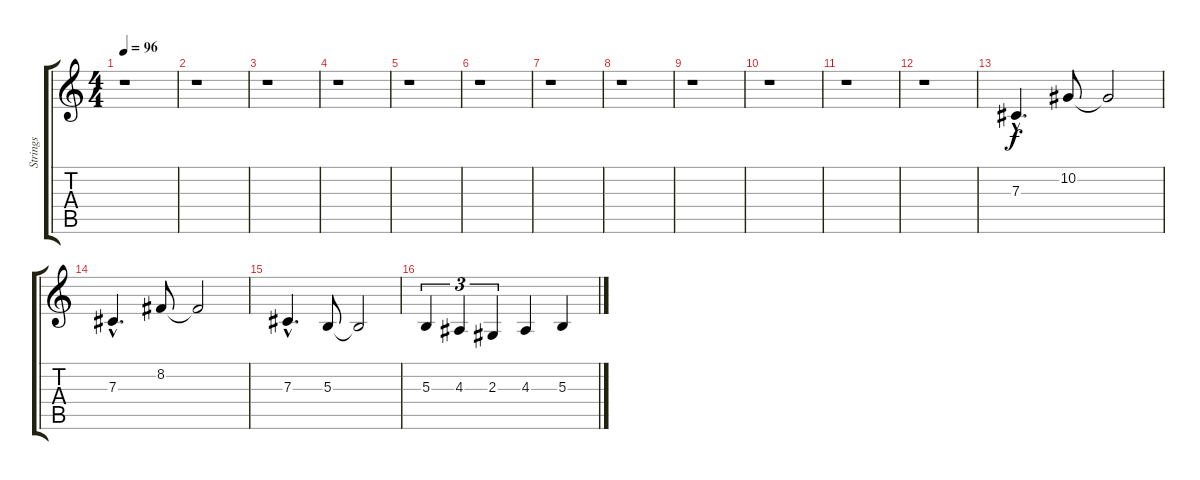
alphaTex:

\track ("Strings" "Strings") {instrument stringensemble1}
\staff {score tabs}
\tuning (Eb4 Bb3 Gb3 Db3 Ab2 Eb2) {hide}
\ts (4 4)
\tempo 96
\clef g2
\ks c
r.1{dy f} |
r.1 |
r.1 |
r.1 |
r.1 |
r.1 |
r.1 |
r.1 |
r.1 |
r.1 |
r.1 |
r.1 |
7.3{hac}.4{d} 10.2.8 10.2{t}.2 |
7.3{hac}.4{d} 8.2.8 8.2{t}.2 |
7.3{hac}.4{d} 5.3.8 5.3{t}.2 |
5.3.4{tu (3 2)} 4.3.4{tu (3 2)} 2.3.4{tu (3 2)} 4.3.4 5.3.4
